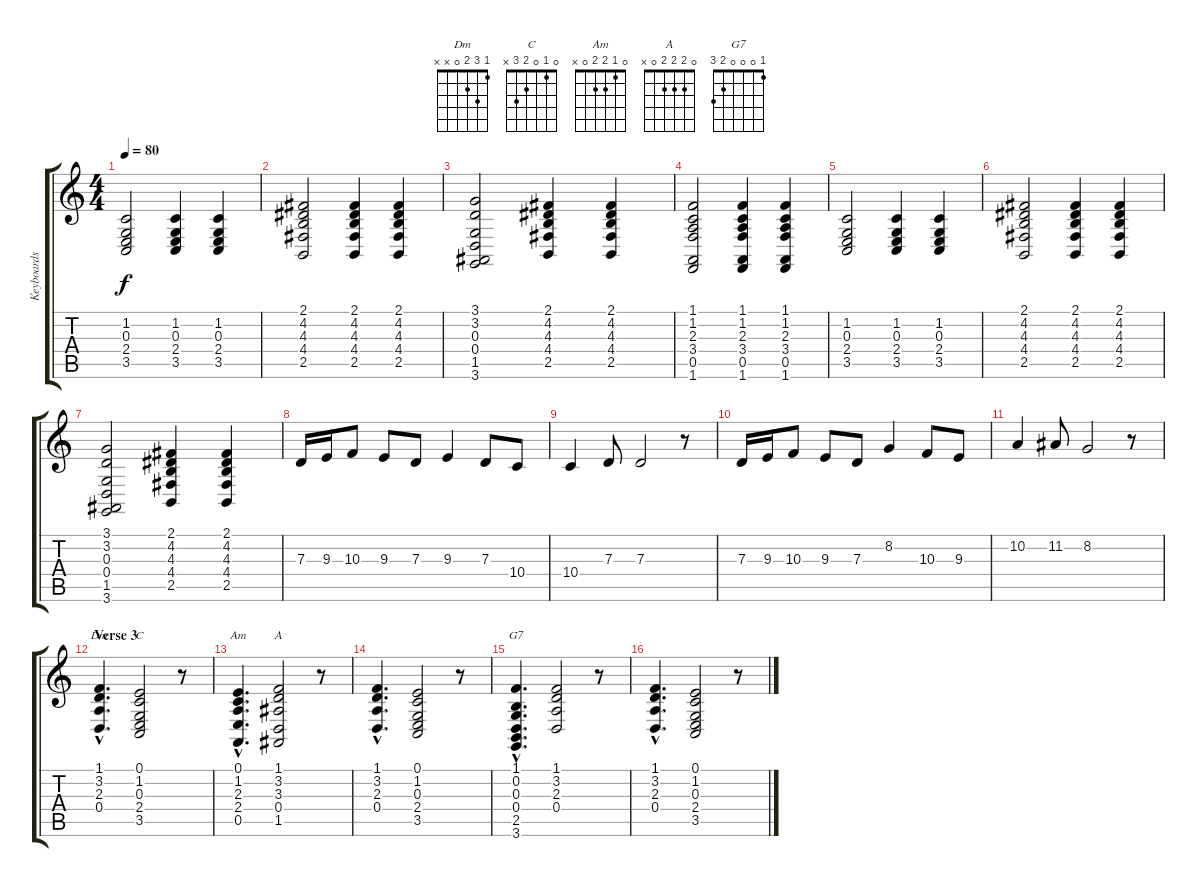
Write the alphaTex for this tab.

\track ("Keyboards" "Keyboards") {instrument electricgrandpiano}
\staff {score tabs}
\tuning (E4 B3 G3 D3 A2 E2) {hide}
\chord ("Dm" 1 3 2 0 x x)
\chord ("C" 0 1 0 2 3 x)
\chord ("Am" 0 1 2 2 0 x)
\chord ("A" 0 2 2 2 0 x)
\chord ("G7" 1 0 0 0 2 3)
\ts (4 4)
\tempo 80
\clef g2
\ks c
(1.2 0.3 2.4 3.5).2{dy f} (1.2 0.3 2.4 3.5).4 (1.2 0.3 2.4 3.5).4 |
(2.1 4.2 4.3 4.4 2.5).2 (2.1 4.2 4.3 4.4 2.5).4 (2.1 4.2 4.3 4.4 2.5).4 |
(3.1 3.2 0.3 0.4 1.5 3.6).2 (2.1 4.2 4.3 4.4 2.5).4 (2.1 4.2 4.3 4.4 2.5).4 |
(1.1 1.2 2.3 3.4 0.5 1.6).2 (1.1 1.2 2.3 3.4 0.5 1.6).4 (1.1 1.2 2.3 3.4 0.5 1.6).4 |
(1.2 0.3 2.4 3.5).2 (1.2 0.3 2.4 3.5).4 (1.2 0.3 2.4 3.5).4 |
(2.1 4.2 4.3 4.4 2.5).2 (2.1 4.2 4.3 4.4 2.5).4 (2.1 4.2 4.3 4.4 2.5).4 |
(3.1 3.2 0.3 0.4 1.5 3.6).2 (2.1 4.2 4.3 4.4 2.5).4 (2.1 4.2 4.3 4.4 2.5).4 |
7.3.16 9.3.16 10.3.8 9.3.8 7.3.8 9.3.4 7.3.8 10.4.8 |
10.4.4 7.3.8 7.3.2 r.8 |
7.3.16 9.3.16 10.3.8 9.3.8 7.3.8 8.2.4 10.3.8 9.3.8 |
10.2.4 11.2.8 8.2.2 r.8 |
\section ("" "Verse 3")
(1.1{hac} 3.2{hac} 2.3{hac} 0.4{hac}).4{d ch "Dm"} (0.1 1.2 0.3 2.4 3.5).2{ch "C"} r.8 |
(0.1{hac} 1.2{hac} 2.3{hac} 2.4{hac} 0.5{hac}).4{d ch "Am"} (1.1 3.2 3.3 0.4 1.5).2{ch "A"} r.8 |
(1.1{hac} 3.2{hac} 2.3{hac} 0.4{hac}).4{d} (0.1 1.2 0.3 2.4 3.5).2 r.8 |
(1.1{hac} 0.2{hac} 0.3{hac} 0.4{hac} 2.5{hac} 3.6{hac}).4{d ch "G7"} (1.1 3.2 2.3 0.4).2 r.8 |
(1.1{hac} 3.2{hac} 2.3{hac} 0.4{hac}).4{d} (0.1 1.2 0.3 2.4 3.5).2 r.8
